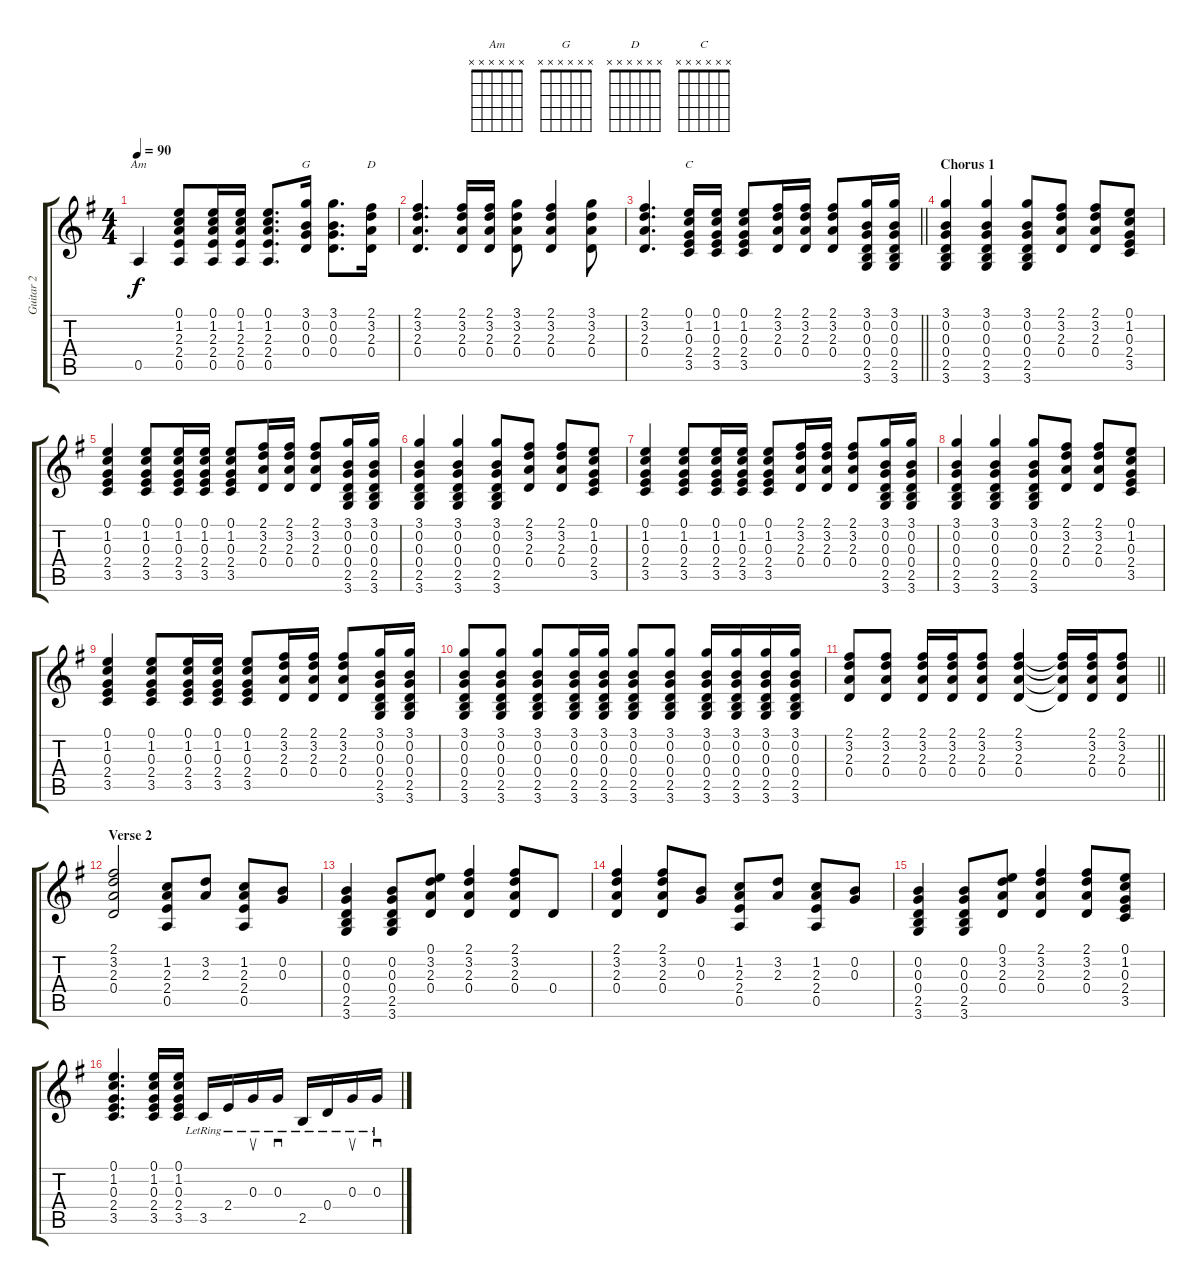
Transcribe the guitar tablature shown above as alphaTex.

\track ("Guitar 2" "Guitar 2") {instrument acousticguitarsteel}
\staff {score tabs}
\tuning (E4 B3 G3 D3 A2 E2) {hide}
\chord ("Am" x x x x x x)
\chord ("G" x x x x x x)
\chord ("D" x x x x x x)
\chord ("C" x x x x x x)
\ts (4 4)
\tempo 90
\clef g2
\ks g
0.5.4{ch "Am" dy f} (0.1 1.2 2.3 2.4 0.5).8 (0.1 1.2 2.3 2.4 0.5).16 (0.1 1.2 2.3 2.4 0.5).16 (0.1 1.2 2.3 2.4 0.5).8{d} (3.1 0.2 0.3 0.4).16{ch "G"} (3.1 0.2 0.3 0.4).8{d} (2.1 3.2 2.3 0.4).16{ch "D"} |
(2.1 3.2 2.3 0.4).4{d} (2.1 3.2 2.3 0.4).16 (2.1 3.2 2.3 0.4).16 (3.1 3.2 2.3 0.4).8 (2.1 3.2 2.3 0.4).4 (3.1 3.2 2.3 0.4).8 |
\barLineRight lightlight
(2.1 3.2 2.3 0.4).4{d} (0.1 1.2 0.3 2.4 3.5).16{ch "C"} (0.1 1.2 0.3 2.4 3.5).16 (0.1 1.2 0.3 2.4 3.5).8 (2.1 3.2 2.3 0.4).16 (2.1 3.2 2.3 0.4).16 (2.1 3.2 2.3 0.4).8 (3.1 0.2 0.3 0.4 2.5 3.6).16 (3.1 0.2 0.3 0.4 2.5 3.6).16 |
\section ("" "Chorus 1")
(3.1 0.2 0.3 0.4 2.5 3.6).4 (3.1 0.2 0.3 0.4 2.5 3.6).4 (3.1 0.2 0.3 0.4 2.5 3.6).8 (2.1 3.2 2.3 0.4).8 (2.1 3.2 2.3 0.4).8 (0.1 1.2 0.3 2.4 3.5).8 |
(0.1 1.2 0.3 2.4 3.5).4 (0.1 1.2 0.3 2.4 3.5).8 (0.1 1.2 0.3 2.4 3.5).16 (0.1 1.2 0.3 2.4 3.5).16 (0.1 1.2 0.3 2.4 3.5).8 (2.1 3.2 2.3 0.4).16 (2.1 3.2 2.3 0.4).16 (2.1 3.2 2.3 0.4).8 (3.1 0.2 0.3 0.4 2.5 3.6).16 (3.1 0.2 0.3 0.4 2.5 3.6).16 |
(3.1 0.2 0.3 0.4 2.5 3.6).4 (3.1 0.2 0.3 0.4 2.5 3.6).4 (3.1 0.2 0.3 0.4 2.5 3.6).8 (2.1 3.2 2.3 0.4).8 (2.1 3.2 2.3 0.4).8 (0.1 1.2 0.3 2.4 3.5).8 |
(0.1 1.2 0.3 2.4 3.5).4 (0.1 1.2 0.3 2.4 3.5).8 (0.1 1.2 0.3 2.4 3.5).16 (0.1 1.2 0.3 2.4 3.5).16 (0.1 1.2 0.3 2.4 3.5).8 (2.1 3.2 2.3 0.4).16 (2.1 3.2 2.3 0.4).16 (2.1 3.2 2.3 0.4).8 (3.1 0.2 0.3 0.4 2.5 3.6).16 (3.1 0.2 0.3 0.4 2.5 3.6).16 |
(3.1 0.2 0.3 0.4 2.5 3.6).4 (3.1 0.2 0.3 0.4 2.5 3.6).4 (3.1 0.2 0.3 0.4 2.5 3.6).8 (2.1 3.2 2.3 0.4).8 (2.1 3.2 2.3 0.4).8 (0.1 1.2 0.3 2.4 3.5).8 |
(0.1 1.2 0.3 2.4 3.5).4 (0.1 1.2 0.3 2.4 3.5).8 (0.1 1.2 0.3 2.4 3.5).16 (0.1 1.2 0.3 2.4 3.5).16 (0.1 1.2 0.3 2.4 3.5).8 (2.1 3.2 2.3 0.4).16 (2.1 3.2 2.3 0.4).16 (2.1 3.2 2.3 0.4).8 (3.1 0.2 0.3 0.4 2.5 3.6).16 (3.1 0.2 0.3 0.4 2.5 3.6).16 |
(3.1 0.2 0.3 0.4 2.5 3.6).8 (3.1 0.2 0.3 0.4 2.5 3.6).8 (3.1 0.2 0.3 0.4 2.5 3.6).8 (3.1 0.2 0.3 0.4 2.5 3.6).16 (3.1 0.2 0.3 0.4 2.5 3.6).16 (3.1 0.2 0.3 0.4 2.5 3.6).8 (3.1 0.2 0.3 0.4 2.5 3.6).8 (3.1 0.2 0.3 0.4 2.5 3.6).16 (3.1 0.2 0.3 0.4 2.5 3.6).16 (3.1 0.2 0.3 0.4 2.5 3.6).16 (3.1 0.2 0.3 0.4 2.5 3.6).16 |
\barLineRight lightlight
(2.1 3.2 2.3 0.4).8 (2.1 3.2 2.3 0.4).8 (2.1 3.2 2.3 0.4).16 (2.1 3.2 2.3 0.4).16 (2.1 3.2 2.3 0.4).8 (2.1 3.2 2.3 0.4).4 (2.1{t} 3.2{t} 2.3{t} 0.4{t}).16 (2.1 3.2 2.3 0.4).16 (2.1 3.2 2.3 0.4).8 |
\section ("" "Verse 2")
(2.1 3.2 2.3 0.4).2 (1.2 2.3 2.4 0.5).8 (3.2 2.3).8 (1.2 2.3 2.4 0.5).8 (0.2 0.3).8 |
(0.2 0.3 0.4 2.5 3.6).4 (0.2 0.3 0.4 2.5 3.6).8 (0.1 3.2 2.3 0.4).8 (2.1 3.2 2.3 0.4).4 (2.1 3.2 2.3 0.4).8 0.4.8 |
(2.1 3.2 2.3 0.4).4 (2.1 3.2 2.3 0.4).8 (0.2 0.3).8 (1.2 2.3 2.4 0.5).8 (3.2 2.3).8 (1.2 2.3 2.4 0.5).8 (0.2 0.3).8 |
(0.2 0.3 0.4 2.5 3.6).4 (0.2 0.3 0.4 2.5 3.6).8 (0.1 3.2 2.3 0.4).8 (2.1 3.2 2.3 0.4).4 (2.1 3.2 2.3 0.4).8 (0.1 1.2 0.3 2.4 3.5).8 |
(0.1 1.2 0.3 2.4 3.5).4{d} (0.1 1.2 0.3 2.4 3.5).16 (0.1 1.2 0.3 2.4 3.5).16 3.5{lr}.16 2.4{lr}.16 0.3{lr}.16{su} 0.3{lr}.16{sd} 2.5{lr}.16 0.4{lr}.16 0.3{lr}.16{su} 0.3{lr}.16{sd}
